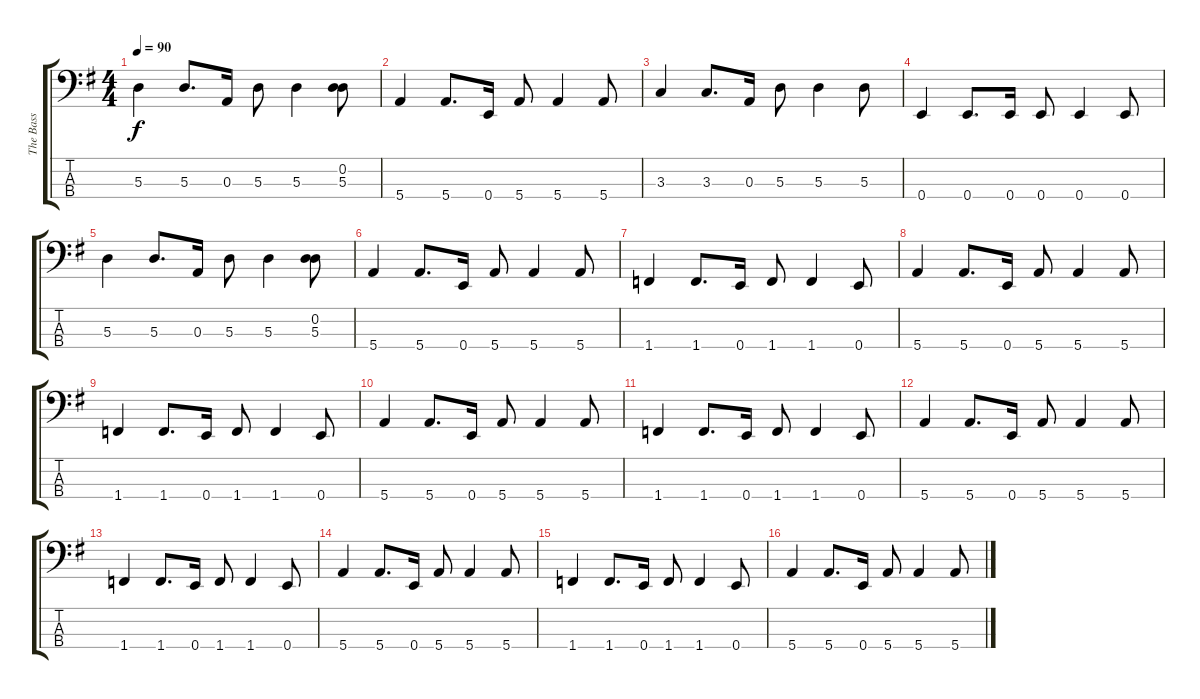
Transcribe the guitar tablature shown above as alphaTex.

\track ("The Bass" "The Bass") {instrument electricbassfinger}
\staff {score tabs}
\tuning (G2 D2 A1 E1) {hide}
\ts (4 4)
\tempo 90
\clef f4
\ks g
5.3.4{dy f} 5.3.8{d} 0.3.16 5.3.8 5.3.4 (0.2 5.3).8 |
5.4.4 5.4.8{d} 0.4.16 5.4.8 5.4.4 5.4.8 |
3.3.4 3.3.8{d} 0.3.16 5.3.8 5.3.4 5.3.8 |
0.4.4 0.4.8{d} 0.4.16 0.4.8 0.4.4 0.4.8 |
5.3.4 5.3.8{d} 0.3.16 5.3.8 5.3.4 (0.2 5.3).8 |
5.4.4 5.4.8{d} 0.4.16 5.4.8 5.4.4 5.4.8 |
1.4.4 1.4.8{d} 0.4.16 1.4.8 1.4.4 0.4.8 |
5.4.4 5.4.8{d} 0.4.16 5.4.8 5.4.4 5.4.8 |
1.4.4 1.4.8{d} 0.4.16 1.4.8 1.4.4 0.4.8 |
5.4.4 5.4.8{d} 0.4.16 5.4.8 5.4.4 5.4.8 |
1.4.4 1.4.8{d} 0.4.16 1.4.8 1.4.4 0.4.8 |
5.4.4 5.4.8{d} 0.4.16 5.4.8 5.4.4 5.4.8 |
1.4.4 1.4.8{d} 0.4.16 1.4.8 1.4.4 0.4.8 |
5.4.4 5.4.8{d} 0.4.16 5.4.8 5.4.4 5.4.8 |
1.4.4 1.4.8{d} 0.4.16 1.4.8 1.4.4 0.4.8 |
5.4.4 5.4.8{d} 0.4.16 5.4.8 5.4.4 5.4.8
